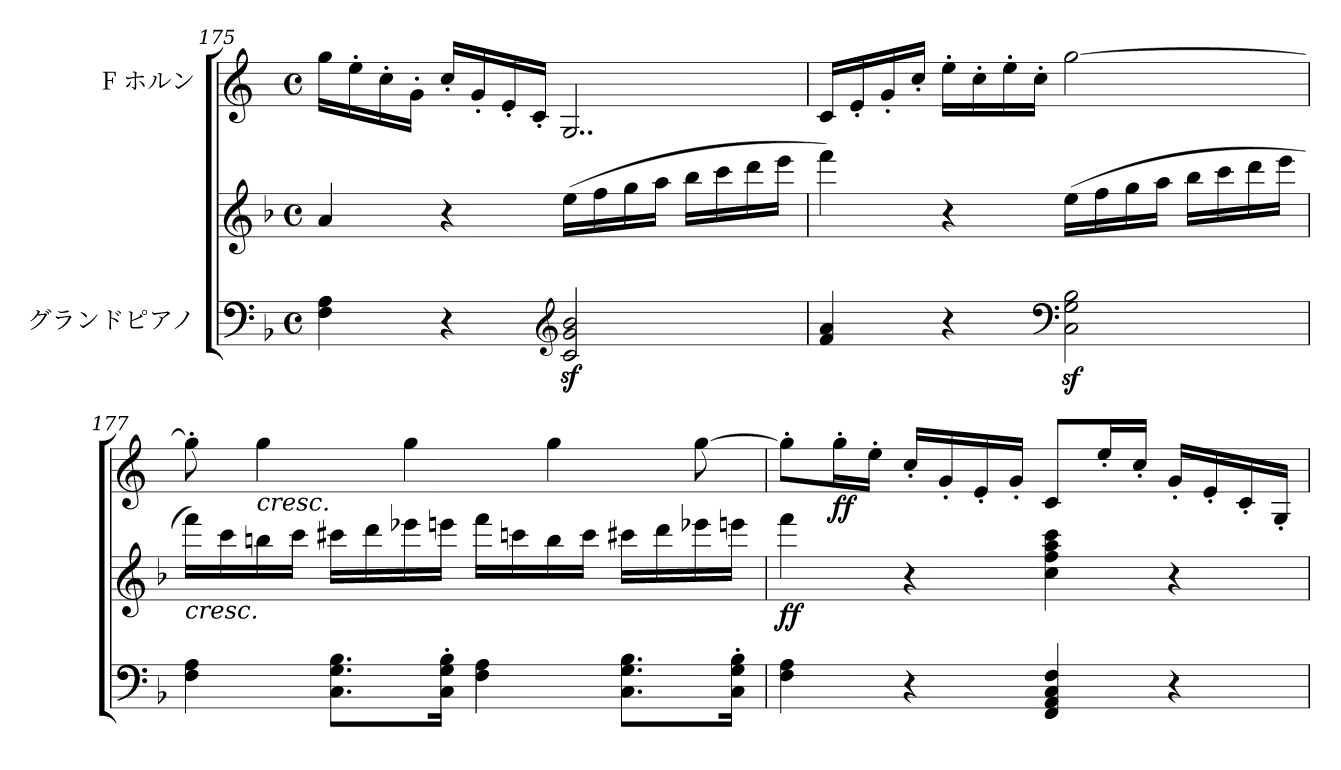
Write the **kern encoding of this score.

**kern	**kern	**dynam	**kern	**dynam
*part2	*part2	*part2	*part1	*part1
*staff3	*staff2	*staff2/3	*staff1	*staff1
*I"グランドピアノ	*	*	*I"F ホルン	*
*clefF4	*clefG2	*	*clefG2	*
*	*	*	*ITrd4c7	*
*k[b-]	*k[b-]	*	*k[b-]	*
*M4/4	*M4/4	*	*M4/4	*
*met(c)	*met(c)	*	*met(c)	*
=175	=175	=175	=175	=175
4F\ 4A\	4a/	.	16cc\LL	.
.	.	.	16a'\	.
.	.	.	16f'\	.
.	.	.	16c'\JJ	.
4r	4r	.	16f'/LL	.
.	.	.	16c'/	.
.	.	.	16A'/	.
.	.	.	16F'/JJ	.
*clefG2	*	*	*	*
!	!	!	!LO:N:head=open	!
2c/z< 2g/z< 2b-/z<	(>16ee\LL	.	4..C/	.
.	16ff\	.	.	.
.	16gg\	.	.	.
.	16aa\JJ	.	.	.
.	16bb-\LL	.	.	.
.	16ccc\	.	.	.
.	16ddd\	.	.	.
.	16eee\JJ	.	16ryy	.
=176	=176	=176	=176	=176
4f/ 4a/	4fff\)	.	16F/LL	.
.	.	.	16A'/	.
.	.	.	16c'/	.
.	.	.	16f'/JJ	.
4r	4r	.	16a'\LL	.
.	.	.	16f'\	.
.	.	.	16a'\	.
.	.	.	16f'\JJ	.
*clefF4	*	*	*	*
!	!	!	!LO:N:head=open	!
2C\z< 2G\z< 2B-\z<	(>16ee\LL	.	[2cc\	.
.	16ff\	.	.	.
.	16gg\	.	.	.
.	16aa\JJ	.	.	.
.	16bb-\LL	.	.	.
.	16ccc\	.	.	.
.	16ddd\	.	.	.
.	16eee\JJ	.	.	.
!!LO:LB:g=z
=177	=177	=177	=177	=177
!	!LO:TX:b:i:t=cresc.	!	!	!
4F\ 4A\	16fff\LL)	.	8cc'\]	.
.	16ccc\	.	.	.
!	!	!	!LO:TX:b:i:t=cresc.	!
.	16bbn\	.	4cc\	.
.	16ccc\JJ	.	.	.
8.C\ 8.G\ 8.B-\L	16ccc#X\LL	.	.	.
.	16ddd\	.	.	.
.	16eee-X\	.	4cc\	.
16C\' 16G\' 16B-\'Jk	16eeen\JJ	.	.	.
4F\ 4A\	16fff\LL	.	.	.
.	16cccn\	.	.	.
.	16bb\	.	4cc\	.
.	16ccc\JJ	.	.	.
8.C\ 8.G\ 8.B-\L	16ccc#X\LL	.	.	.
.	16ddd\	.	.	.
.	16eee-X\	.	[8cc\	.
16C\' 16G\' 16B-\'Jk	16eeen\JJ	.	.	.
=178	=178	=178	=178	=178
!	!	!LO:DY:b	!	!
4F\ 4A\	4fff\	ff	8cc'\L]	.
!	!	!	!	!LO:DY:b
.	.	.	16cc'\L	ff
.	.	.	16a'\JJ	.
4r	4r	.	16f'/LL	.
.	.	.	16c'/	.
.	.	.	16A'/	.
.	.	.	16c'/JJ	.
4FF/ 4AA/ 4C/ 4F/	4cc\ 4ff\ 4aa\ 4ccc\	.	8F/L	.
.	.	.	16a'/L	.
.	.	.	16f'/JJ	.
4r	4r	.	16c'/LL	.
.	.	.	16A'/	.
.	.	.	16F'/	.
.	.	.	16C'/JJ	.
=	=	=	=	=
*-	*-	*-	*-	*-
